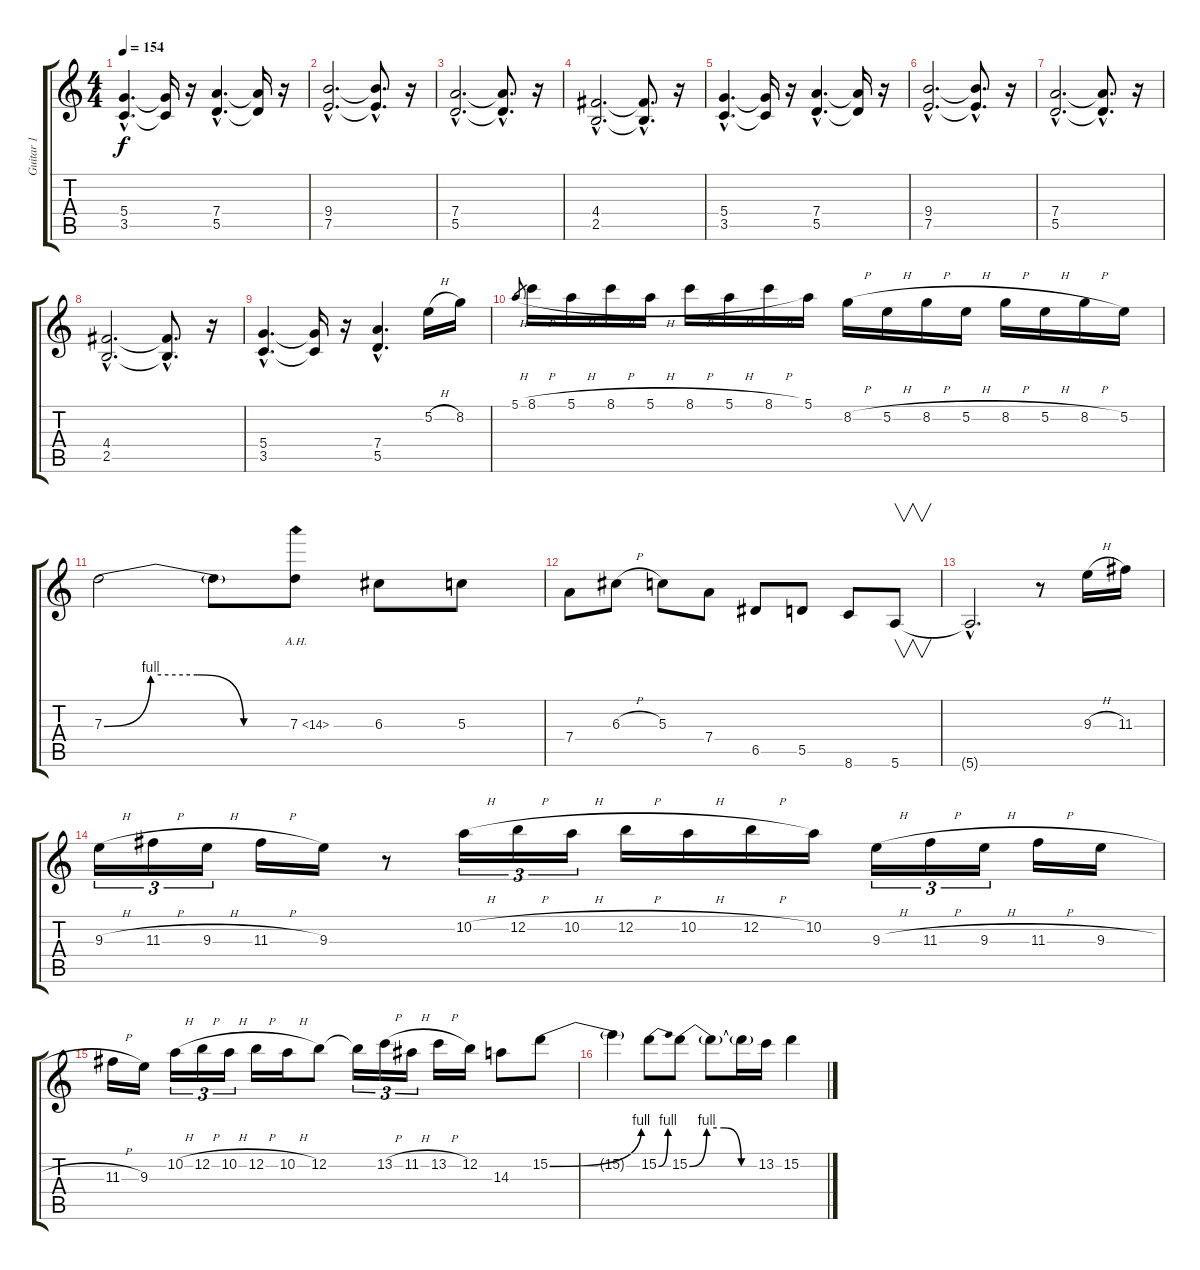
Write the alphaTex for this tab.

\track ("Guitar 1" "Guitar 1") {instrument distortionguitar}
\staff {score tabs}
\tuning (E4 B3 G3 D3 A2 E2) {hide}
\ts (4 4)
\tempo 154
\clef g2
\ks c
(5.4{hac} 3.5{hac}).4{d dy f} (5.4{t} 3.5{t}).16 r.16 (7.4{hac} 5.5{hac}).4{d} (7.4{t} 5.5{t}).16 r.16 |
(9.4{hac} 7.5{hac}).2{d} (9.4{hac t} 7.5{hac t}).8{d} r.16 |
(7.4{hac} 5.5{hac}).2{d} (7.4{hac t} 5.5{hac t}).8{d} r.16 |
(4.4{hac} 2.5{hac}).2{d} (4.4{hac t} 2.5{hac t}).8{d} r.16 |
(5.4{hac} 3.5{hac}).4{d} (5.4{t} 3.5{t}).16 r.16 (7.4{hac} 5.5{hac}).4{d} (7.4{t} 5.5{t}).16 r.16 |
(9.4{hac} 7.5{hac}).2{d} (9.4{hac t} 7.5{hac t}).8{d} r.16 |
(7.4{hac} 5.5{hac}).2{d} (7.4{hac t} 5.5{hac t}).8{d} r.16 |
(4.4{hac} 2.5{hac}).2{d} (4.4{hac t} 2.5{hac t}).8{d} r.16 |
(5.4{hac} 3.5{hac}).4{d} (5.4{t} 3.5{t}).16 r.16 (7.4{hac} 5.5{hac}).4{d} 5.2{h}.16{volume 16 balance 8} 8.2.16 |
5.1{h}.8{gr} 8.1{h}.16 5.1{h}.16 8.1{h}.16 5.1{h}.16 8.1{h}.16 5.1{h}.16 8.1{h}.16 5.1.16 8.2{h}.16 5.2{h}.16 8.2{h}.16 5.2{h}.16 8.2{h}.16 5.2{h}.16 8.2{h}.16 5.2.16 |
7.3{be (custom 0 0 15 4 30 4 45 0 60 0)}.2 7.3{t}.8 7.3{ah 7}.8 6.3.8 5.3.8 |
7.4.8 6.3{h}.8 5.3.8 7.4.8 6.5.8 5.5.8 8.6.8 5.6.8{v} |
5.6{hac t}.2{d} r.8 9.3{h}.16 11.3.16 |
9.3{h}.16{tu (3 2)} 11.3{h}.16{tu (3 2)} 9.3{h}.16{tu (3 2)} 11.3{h}.16 9.3.16 r.8 10.2{h}.16{tu (3 2)} 12.2{h}.16{tu (3 2)} 10.2{h}.16{tu (3 2)} 12.2{h}.16 10.2{h}.16 12.2{h}.16 10.2.16 9.3{h}.16{tu (3 2)} 11.3{h}.16{tu (3 2)} 9.3{h}.16{tu (3 2)} 11.3{h}.16 9.3{h}.16 |
11.3{h}.16 9.3.16 10.2{h}.16{tu (3 2)} 12.2{h}.16{tu (3 2)} 10.2{h}.16{tu (3 2)} 12.2{h}.16 10.2{h}.16 12.2.8 12.2{t}.16{tu (3 2)} 13.2{h}.16{tu (3 2)} 11.2{h}.16{tu (3 2)} 13.2{h}.16 12.2.16 14.3.8 15.2{be (bend 0 0 60 4)}.8 |
15.2{t}.4 15.2{be (bend 0 0 60 4)}.8 15.2{be (custom 0 0 15 4 30 4 45 0 60 0)}.8 15.2{t}.8 15.2{t}.16 13.2.16 15.2.4
